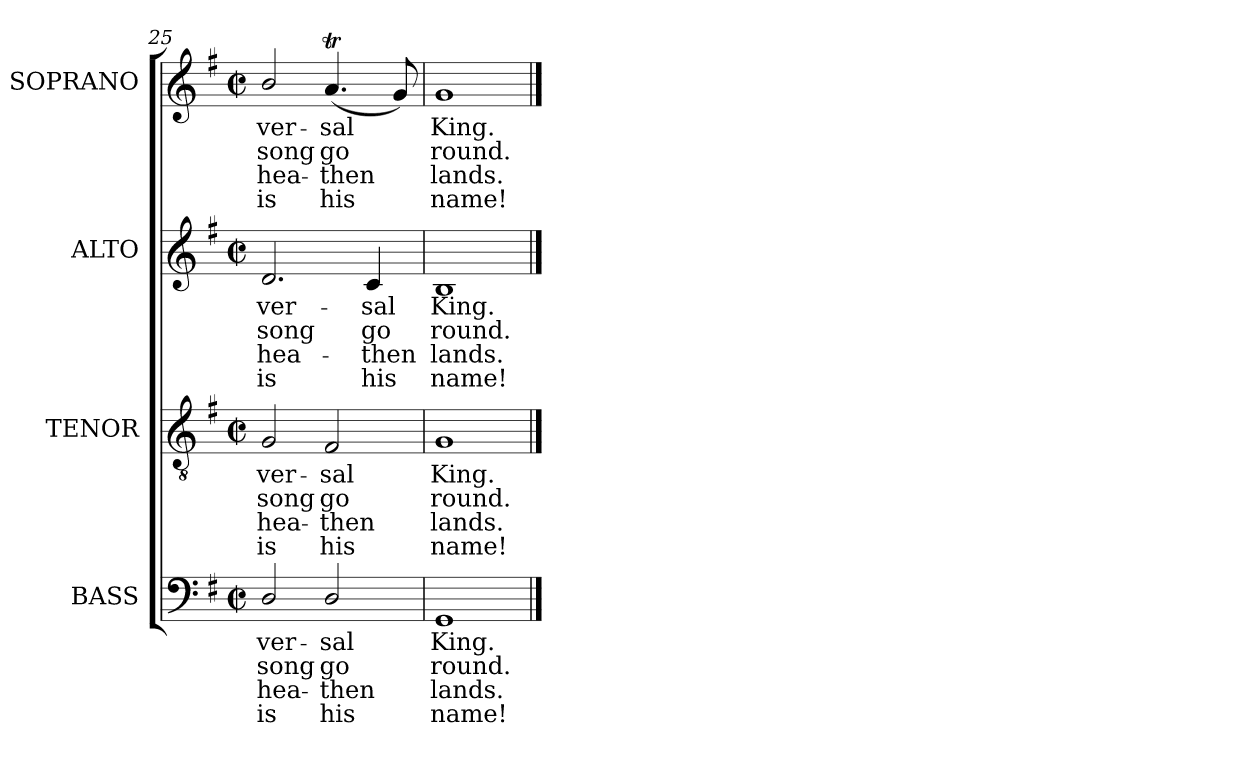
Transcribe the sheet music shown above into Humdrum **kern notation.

**kern	**text	**text	**text	**text	**kern	**text	**text	**text	**text	**kern	**text	**text	**text	**text	**kern	**text	**text	**text	**text
*part4	*part4	*part4	*part4	*part4	*part3	*part3	*part3	*part3	*part3	*part2	*part2	*part2	*part2	*part2	*part1	*part1	*part1	*part1	*part1
*staff4	*staff4	*staff4	*staff4	*staff4	*staff3	*staff3	*staff3	*staff3	*staff3	*staff2	*staff2	*staff2	*staff2	*staff2	*staff1	*staff1	*staff1	*staff1	*staff1
*I"BASS	*	*	*	*	*I"TENOR	*	*	*	*	*I"ALTO	*	*	*	*	*I"SOPRANO	*	*	*	*
*I'B.	*	*	*	*	*I'T.	*	*	*	*	*I'A.	*	*	*	*	*I'S.	*	*	*	*
*clefF4	*	*	*	*	*clefGv2	*	*	*	*	*clefG2	*	*	*	*	*clefG2	*	*	*	*
*	*	*	*	*	*ITrd7c12	*	*	*	*	*	*	*	*	*	*	*	*	*	*
*k[f#]	*	*	*	*	*k[f#]	*	*	*	*	*k[f#]	*	*	*	*	*k[f#]	*	*	*	*
*G:	*	*	*	*	*G:	*	*	*	*	*G:	*	*	*	*	*G:	*	*	*	*
*M2/2	*	*	*	*	*M2/2	*	*	*	*	*M2/2	*	*	*	*	*M2/2	*	*	*	*
*met(c|)	*	*	*	*	*met(c|)	*	*	*	*	*met(c|)	*	*	*	*	*met(c|)	*	*	*	*
=25	=25	=25	=25	=25	=25	=25	=25	=25	=25	=25	=25	=25	=25	=25	=25	=25	=25	=25	=25
!	!LO:LY:b:color=#000000	!LO:LY:b:color=#000000	!LO:LY:b:color=#000000	!LO:LY:b:color=#000000	!	!	!	!	!	!	!	!	!	!	!	!	!	!	!
!	!	!	!	!	!	!LO:LY:b:color=#000000	!LO:LY:b:color=#000000	!LO:LY:b:color=#000000	!LO:LY:b:color=#000000	!	!	!	!	!	!	!	!	!	!
!	!	!	!	!	!	!	!	!	!	!	!LO:LY:b:color=#000000	!LO:LY:b:color=#000000	!LO:LY:b:color=#000000	!LO:LY:b:color=#000000	!	!	!	!	!
!	!	!	!	!	!	!	!	!	!	!	!	!	!	!	!	!LO:LY:b:color=#000000	!LO:LY:b:color=#000000	!LO:LY:b:color=#000000	!LO:LY:b:color=#000000
2Di/	-ver-	song	hea-	-is	2GGi/	-ver-	song	hea-	-is	2.di/	-ver-	song	hea-	-is	2bi/	-ver-	song	hea-	-is
!	!LO:LY:b:color=#000000	!LO:LY:b:color=#000000	!LO:LY:b:color=#000000	!LO:LY:b:color=#000000	!	!	!	!	!	!	!	!	!	!	!	!	!	!	!
!	!	!	!	!	!	!LO:LY:b:color=#000000	!LO:LY:b:color=#000000	!LO:LY:b:color=#000000	!LO:LY:b:color=#000000	!	!	!	!	!	!	!	!	!	!
!	!	!	!	!	!	!	!	!	!	!	!	!	!	!	!	!LO:LY:b:color=#000000	!LO:LY:b:color=#000000	!LO:LY:b:color=#000000	!LO:LY:b:color=#000000
2Di/	-sal	go	then	his	2FF#i/	-sal	go	then	his	.	.	.	.	.	(4.aTi/	-sal	go	then	his
!	!	!	!	!	!	!	!	!	!	!	!LO:LY:b:color=#000000	!LO:LY:b:color=#000000	!LO:LY:b:color=#000000	!LO:LY:b:color=#000000	!	!	!	!	!
.	.	.	.	.	.	.	.	.	.	4ci/	-sal	go	then	his	.	.	.	.	.
.	.	.	.	.	.	.	.	.	.	.	.	.	.	.	8gi/)	.	.	.	.
=26	=26	=26	=26	=26	=26	=26	=26	=26	=26	=26	=26	=26	=26	=26	=26	=26	=26	=26	=26
!	!LO:LY:b:color=#000000	!LO:LY:b:color=#000000	!LO:LY:b:color=#000000	!LO:LY:b:color=#000000	!	!	!	!	!	!	!	!	!	!	!	!	!	!	!
!	!	!	!	!	!	!LO:LY:b:color=#000000	!LO:LY:b:color=#000000	!LO:LY:b:color=#000000	!LO:LY:b:color=#000000	!	!	!	!	!	!	!	!	!	!
!	!	!	!	!	!	!	!	!	!	!	!LO:LY:b:color=#000000	!LO:LY:b:color=#000000	!LO:LY:b:color=#000000	!LO:LY:b:color=#000000	!	!	!	!	!
!	!	!	!	!	!	!	!	!	!	!	!	!	!	!	!	!LO:LY:b:color=#000000	!LO:LY:b:color=#000000	!LO:LY:b:color=#000000	!LO:LY:b:color=#000000
1GGi	King.	round.	lands.	name!	1GGi	King.	round.	lands.	name!	1Bi	King.	round.	lands.	name!	1gi	King.	round.	lands.	name!
==	==	==	==	==	==	==	==	==	==	==	==	==	==	==	==	==	==	==	==
*-	*-	*-	*-	*-	*-	*-	*-	*-	*-	*-	*-	*-	*-	*-	*-	*-	*-	*-	*-
